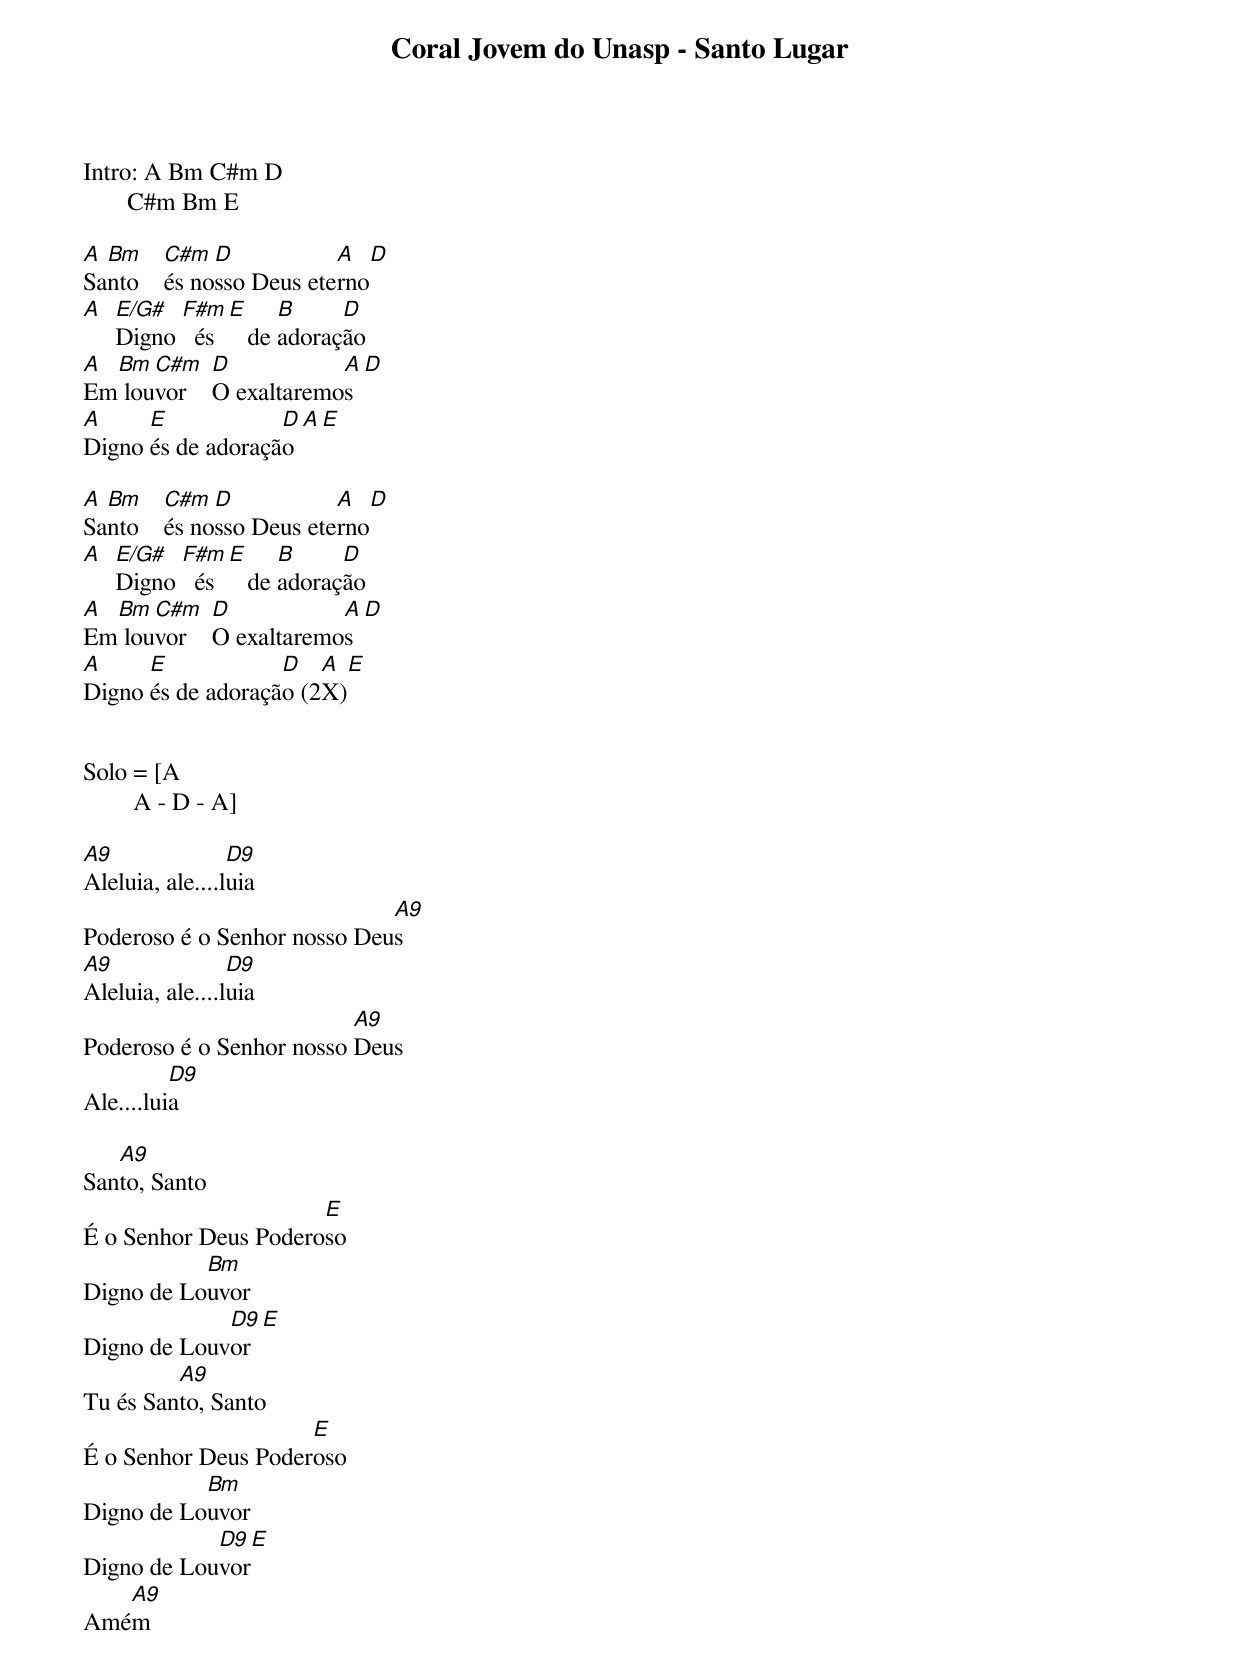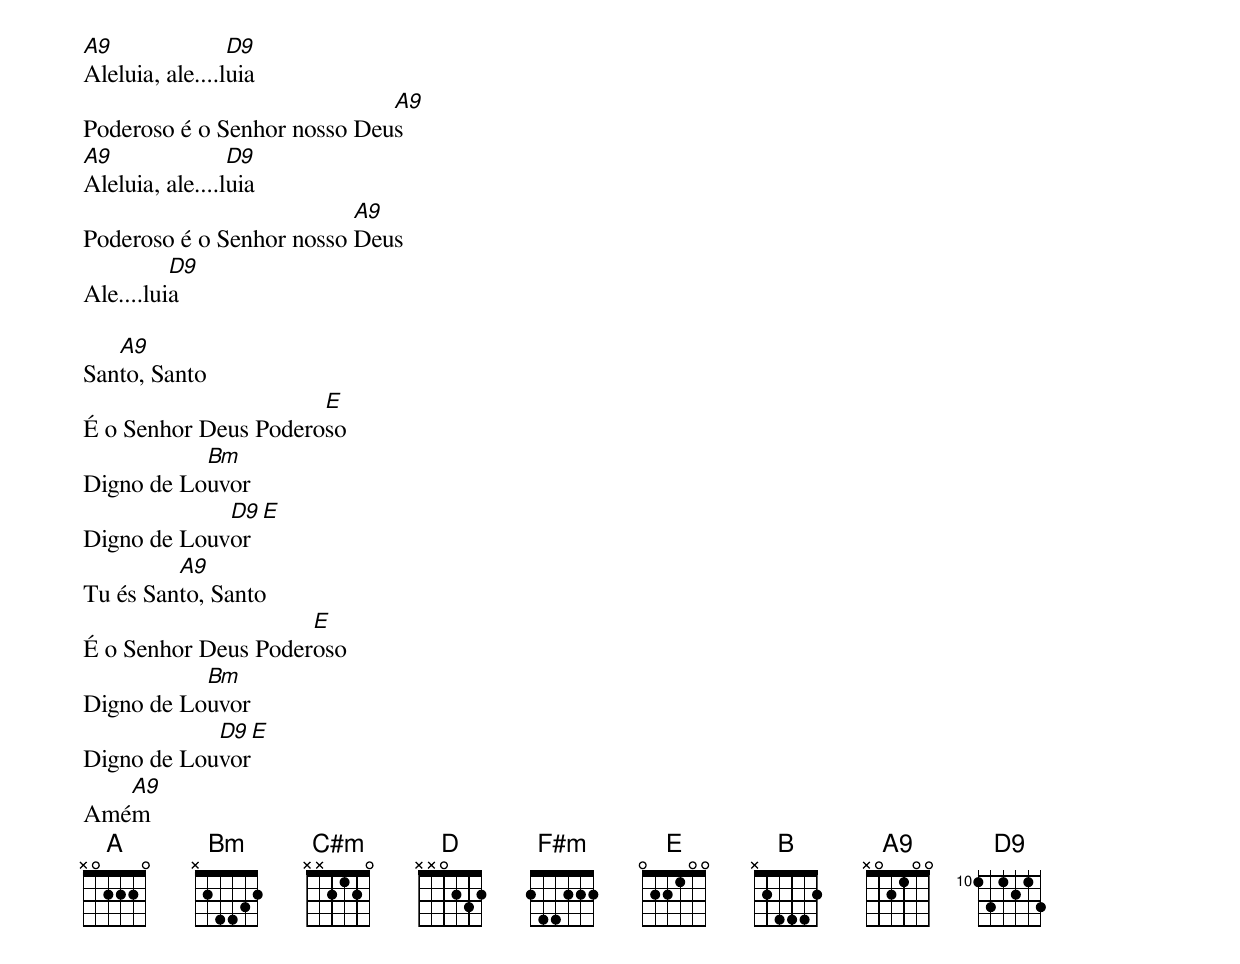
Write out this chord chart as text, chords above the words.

Coral Jovem do Unasp - Santo Lugar

Intro: A Bm C#m D
       C#m Bm E

A Bm     C#m  D           A  D
Santo    és nosso Deus eterno
A E/G#  F#m E     B	D
  Digno   és   de adoração
A Bm  C#m    D           A  D
Em louvor    O exaltaremos
A     E            D   A   E
Digno és de adoração

A Bm     C#m  D           A  D
Santo    és nosso Deus eterno
A E/G#  F#m E     B	D
  Digno   és   de adoração
A Bm  C#m    D           A  D
Em louvor    O exaltaremos
A     E            D   A   E
Digno és de adoração (2X)


Solo = [A
	A - D - A]

A9               D9
Aleluia, ale....luia
                             A9
Poderoso é o Senhor nosso Deus
A9               D9
Aleluia, ale....luia
                          A9
Poderoso é o Senhor nosso Deus
          D9
Ale....luia

   A9
Santo, Santo
                      E
É o Senhor Deus Poderoso
           Bm
Digno de Louvor
             D9   E
Digno de Louvor
         A9
Tu és Santo, Santo
                     E
É o Senhor Deus Poderoso
           Bm
Digno de Louvor
            D9  E
Digno de Louvor
   A9
Amém

A9               D9
Aleluia, ale....luia
                             A9
Poderoso é o Senhor nosso Deus
A9               D9
Aleluia, ale....luia
                          A9
Poderoso é o Senhor nosso Deus
          D9
Ale....luia

   A9
Santo, Santo
                      E
É o Senhor Deus Poderoso
           Bm
Digno de Louvor
             D9   E
Digno de Louvor
         A9
Tu és Santo, Santo
                     E
É o Senhor Deus Poderoso
           Bm
Digno de Louvor
            D9  E
Digno de Louvor
   A9
Amém
